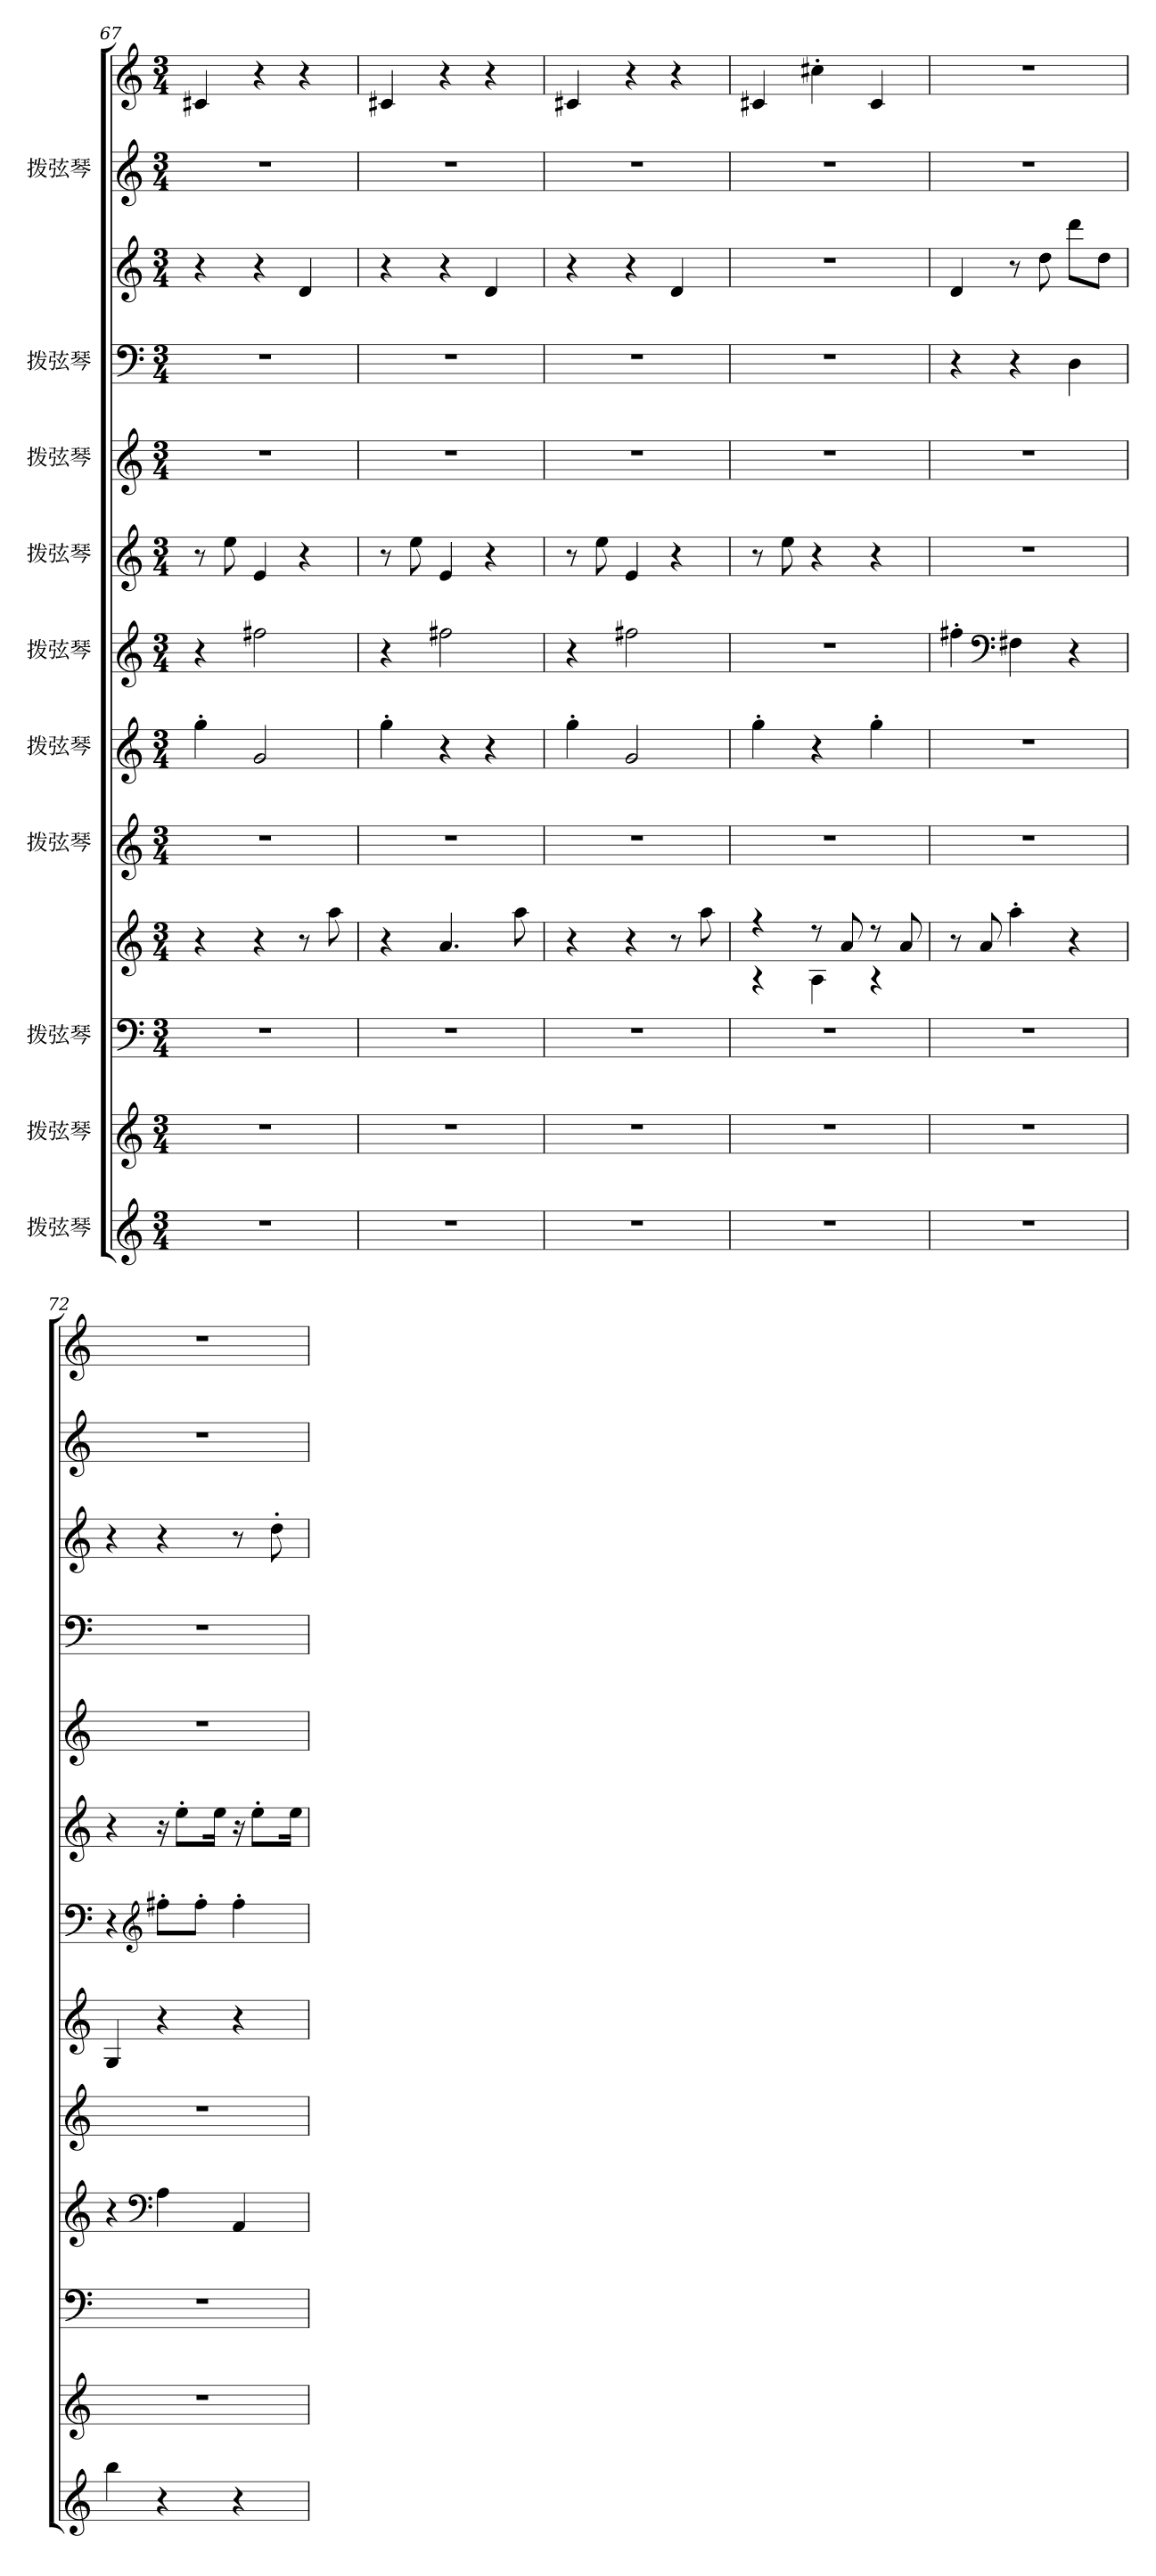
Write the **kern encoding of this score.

**kern	**kern	**kern	**kern	**kern	**kern	**kern	**kern	**kern	**kern	**kern	**kern	**kern
*part10	*part9	*part8	*part8	*part7	*part6	*part5	*part4	*part3	*part2	*part2	*part1	*part1
*staff13	*staff12	*staff11	*staff10	*staff9	*staff8	*staff7	*staff6	*staff5	*staff4	*staff3	*staff2	*staff1
*I"拨弦琴	*I"拨弦琴	*I"拨弦琴	*	*I"拨弦琴	*I"拨弦琴	*I"拨弦琴	*I"拨弦琴	*I"拨弦琴	*I"拨弦琴	*	*I"拨弦琴	*
*clefG2	*clefG2	*clefF4	*clefG2	*clefG2	*clefG2	*clefG2	*clefG2	*clefG2	*clefF4	*clefG2	*clefG2	*clefG2
*k[]	*k[]	*k[]	*k[]	*k[]	*k[]	*k[]	*k[]	*k[]	*k[]	*k[]	*k[]	*k[]
*M3/4	*M3/4	*M3/4	*M3/4	*M3/4	*M3/4	*M3/4	*M3/4	*M3/4	*M3/4	*M3/4	*M3/4	*M3/4
=67	=67	=67	=67	=67	=67	=67	=67	=67	=67	=67	=67	=67
2.r	2.r	2.r	4r	2.r	4gg'\	4r	8r	2.r	2.r	4r	2.r	4c#X/
.	.	.	.	.	.	.	8ee\	.	.	.	.	.
.	.	.	4r	.	2g/	2ff#X\	4e/	.	.	4r	.	4r
.	.	.	8r	.	.	.	4r	.	.	4d/	.	4r
.	.	.	8aa\	.	.	.	.	.	.	.	.	.
=68	=68	=68	=68	=68	=68	=68	=68	=68	=68	=68	=68	=68
2.r	2.r	2.r	4r	2.r	4gg'\	4r	8r	2.r	2.r	4r	2.r	4c#X/
.	.	.	.	.	.	.	8ee\	.	.	.	.	.
.	.	.	4.a/	.	4r	2ff#X\	4e/	.	.	4r	.	4r
.	.	.	.	.	4r	.	4r	.	.	4d/	.	4r
.	.	.	8aa\	.	.	.	.	.	.	.	.	.
=69	=69	=69	=69	=69	=69	=69	=69	=69	=69	=69	=69	=69
2.r	2.r	2.r	4r	2.r	4gg'\	4r	8r	2.r	2.r	4r	2.r	4c#X/
.	.	.	.	.	.	.	8ee\	.	.	.	.	.
.	.	.	4r	.	2g/	2ff#X\	4e/	.	.	4r	.	4r
.	.	.	8r	.	.	.	4r	.	.	4d/	.	4r
.	.	.	8aa\	.	.	.	.	.	.	.	.	.
=70	=70	=70	=70	=70	=70	=70	=70	=70	=70	=70	=70	=70
*	*	*	*^	*	*	*	*	*	*	*	*	*
2.r	2.r	2.r	4r	4r	2.r	4gg'\	2.r	8r	2.r	2.r	2.r	2.r	4c#X/
.	.	.	.	.	.	.	.	8ee\	.	.	.	.	.
.	.	.	8r	4A\	.	4r	.	4r	.	.	.	.	4cc#X'\
.	.	.	8a/	.	.	.	.	.	.	.	.	.	.
.	.	.	8r	4r	.	4gg'\	.	4r	.	.	.	.	4c#/
.	.	.	8a/	.	.	.	.	.	.	.	.	.	.
*	*	*	*v	*v	*	*	*	*	*	*	*	*	*
!!LO:PB:g=z
=71	=71	=71	=71	=71	=71	=71	=71	=71	=71	=71	=71	=71
2.r	2.r	2.r	8r	2.r	2.r	4ff#X'\	2.r	2.r	4r	4d/	2.r	2.r
.	.	.	8a/	.	.	.	.	.	.	.	.	.
*	*	*	*	*	*	*clefF4	*	*	*	*	*	*
.	.	.	4aa'\	.	.	4F#X\	.	.	4r	8r	.	.
.	.	.	.	.	.	.	.	.	.	8dd\	.	.
.	.	.	4r	.	.	4r	.	.	4D\	8ddd\L	.	.
.	.	.	.	.	.	.	.	.	.	8dd\J	.	.
=72	=72	=72	=72	=72	=72	=72	=72	=72	=72	=72	=72	=72
4bb\	2.r	2.r	4r	2.r	4G/	4r	4r	2.r	2.r	4r	2.r	2.r
*	*	*	*clefF4	*	*	*clefG2	*	*	*	*	*	*
4r	.	.	4A\	.	4r	8ff#X'\L	16r	.	.	4r	.	.
.	.	.	.	.	.	.	8ee'\L	.	.	.	.	.
.	.	.	.	.	.	8ff#'\J	.	.	.	.	.	.
.	.	.	.	.	.	.	16ee\Jk	.	.	.	.	.
4r	.	.	4AA/	.	4r	4ff#'\	16r	.	.	8r	.	.
.	.	.	.	.	.	.	8ee'\L	.	.	.	.	.
.	.	.	.	.	.	.	.	.	.	8dd'\	.	.
.	.	.	.	.	.	.	16ee\Jk	.	.	.	.	.
=	=	=	=	=	=	=	=	=	=	=	=	=
*-	*-	*-	*-	*-	*-	*-	*-	*-	*-	*-	*-	*-
